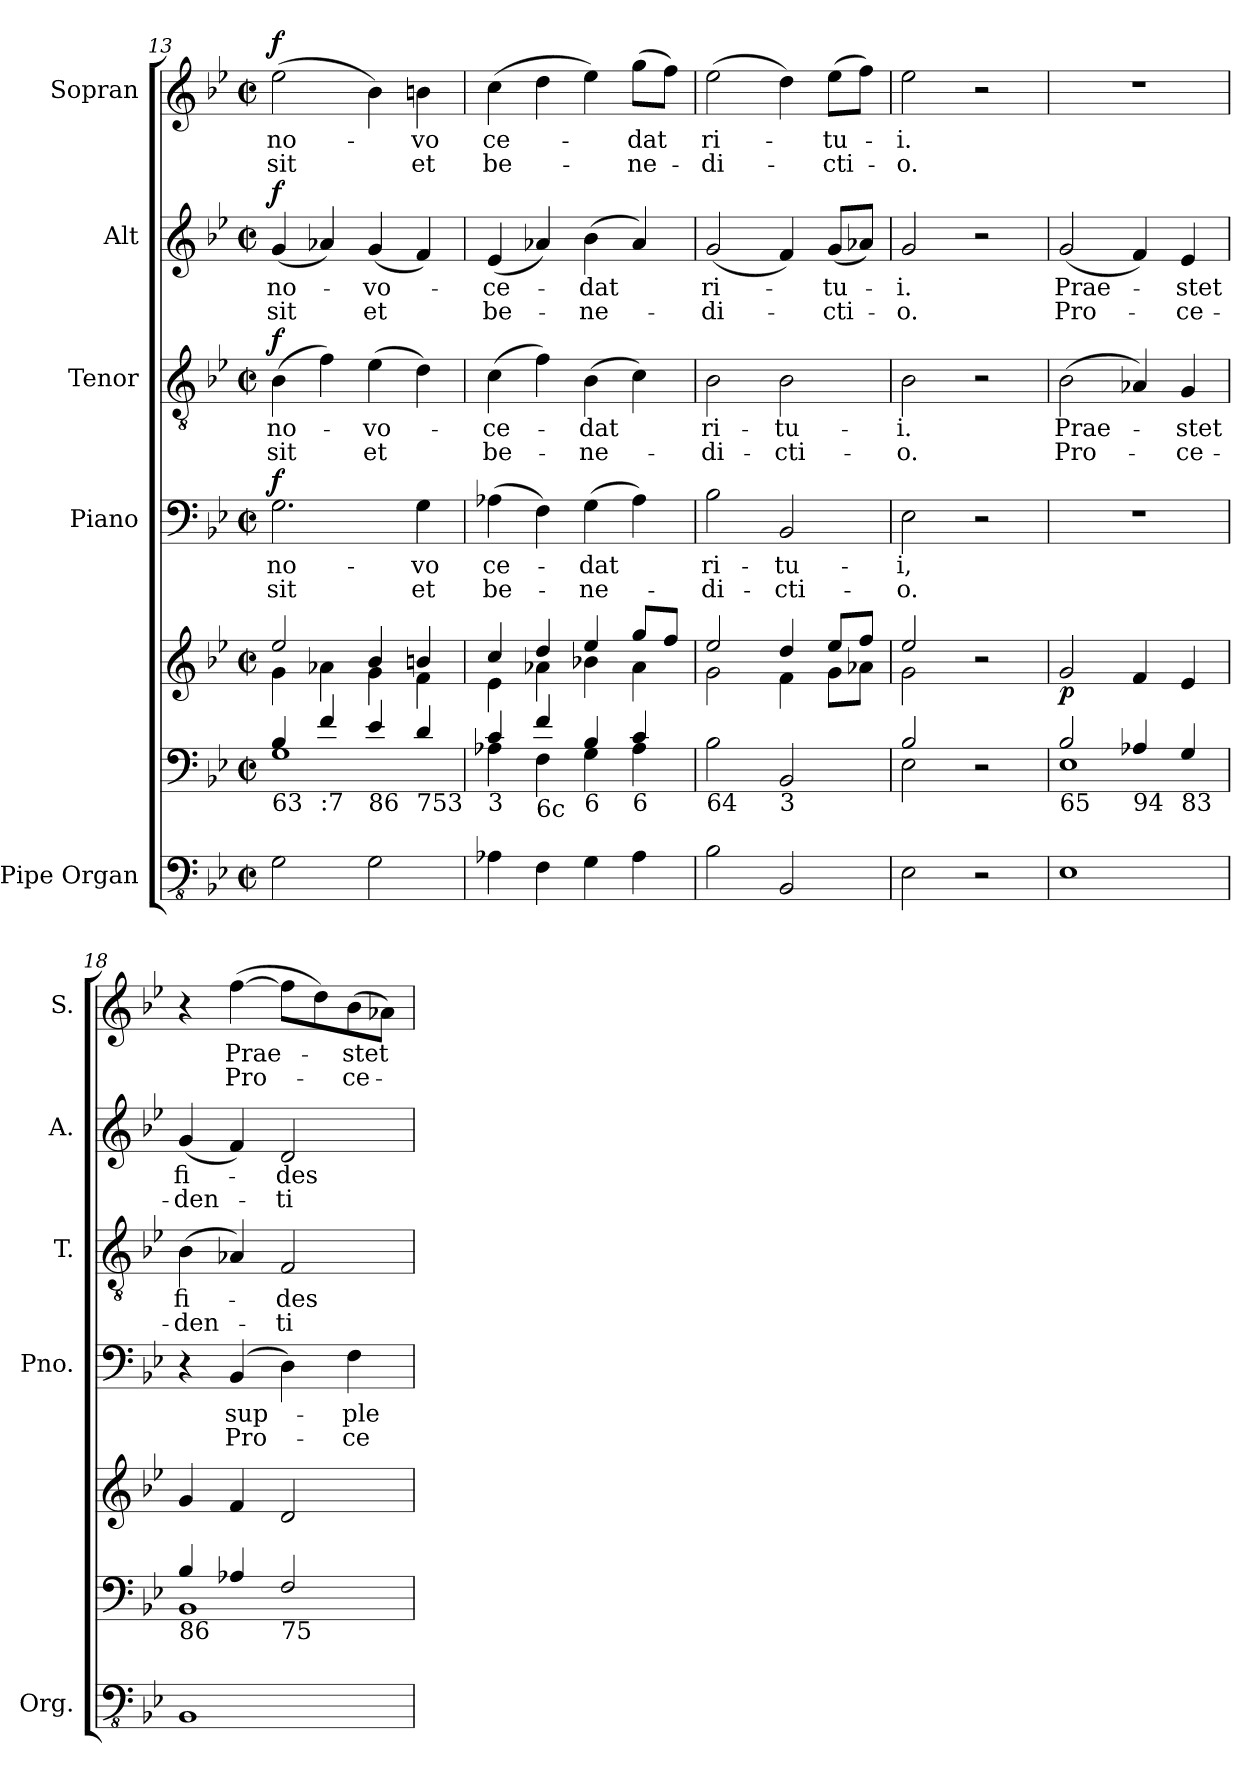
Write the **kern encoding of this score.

**kern	**kern	**kern	**dynam	**kern	**text	**text	**dynam	**kern	**text	**text	**dynam	**kern	**text	**text	**dynam	**kern	**text	**text	**dynam
*part5	*part5	*part5	*part5	*part4	*part4	*part4	*part4	*part3	*part3	*part3	*part3	*part2	*part2	*part2	*part2	*part1	*part1	*part1	*part1
*staff7	*staff6	*staff5	*staff5/6/7	*staff4	*staff4	*staff4	*staff4	*staff3	*staff3	*staff3	*staff3	*staff2	*staff2	*staff2	*staff2	*staff1	*staff1	*staff1	*staff1
*I"Pipe Organ	*	*	*	*I"Piano	*	*	*	*I"Tenor	*	*	*	*I"Alt	*	*	*	*I"Sopran	*	*	*
*I'Org.	*	*	*	*I'Pno.	*	*	*	*I'T.	*	*	*	*I'A.	*	*	*	*I'S.	*	*	*
*clefFv4	*clefF4	*clefG2	*	*clefF4	*	*	*	*clefGv2	*	*	*	*clefG2	*	*	*	*clefG2	*	*	*
*k[b-e-]	*k[b-e-]	*k[b-e-]	*	*k[b-e-]	*	*	*	*k[b-e-]	*	*	*	*k[b-e-]	*	*	*	*k[b-e-]	*	*	*
*B-:	*B-:	*B-:	*	*B-:	*	*	*	*B-:	*	*	*	*B-:	*	*	*	*B-:	*	*	*
*M2/2	*M2/2	*M2/2	*	*M2/2	*	*	*	*M2/2	*	*	*	*M2/2	*	*	*	*M2/2	*	*	*
*met(c|)	*met(c|)	*met(c|)	*	*met(c|)	*	*	*	*met(c|)	*	*	*	*met(c|)	*	*	*	*met(c|)	*	*	*
=13	=13	=13	=13	=13	=13	=13	=13	=13	=13	=13	=13	=13	=13	=13	=13	=13	=13	=13	=13
*	*^	*^	*	*	*	*	*	*	*	*	*	*	*	*	*	*	*	*	*
!	!LO:TX:b:t=63	!	!	!	!	!	!	!	!	!	!	!	!	!	!	!	!	!	!	!	!
!	!	!	!	!	!	!	!LO:LY:b	!LO:LY:b	!LO:DY:b	!	!LO:LY:b	!LO:LY:b	!LO:DY:b	!	!LO:LY:b	!LO:LY:b	!LO:DY:b	!	!LO:LY:b	!LO:LY:b	!LO:DY:b
2GG\	4B-/	1G	2ee-/	4g\	.	2.G\	no-	sit	f	(>4B-\	no-	sit	f	(<4g/	no-	sit	f	(>2ee-\	no-	sit	f
!	!LO:TX:b:t=&colon;7	!	!	!	!	!	!	!	!	!	!	!	!	!	!	!	!	!	!	!	!
.	4f/	.	.	4a-X\	.	.	.	.	.	4f\)	.	.	.	4a-X/)	.	.	.	.	.	.	.
!	!LO:TX:b:t=86	!	!	!	!	!	!	!	!	!	!	!	!	!	!	!	!	!	!	!	!
!	!	!	!	!	!	!	!	!	!	!	!LO:LY:b	!LO:LY:b	!	!	!LO:LY:b	!LO:LY:b	!	!	!	!	!
2GG\	4e-/	.	4b-/	4g\	.	.	.	.	.	(>4e-\	-vo-	et	.	(<4g/	-vo-	et	.	4b-\)	.	.	.
!	!LO:TX:b:t=753	!	!	!	!	!	!	!	!	!	!	!	!	!	!	!	!	!	!	!	!
!	!	!	!	!	!	!	!LO:LY:b	!LO:LY:b	!	!	!	!	!	!	!	!	!	!	!LO:LY:b	!LO:LY:b	!
.	4d/	.	4bn/	4f\	.	4G\	-vo	et	.	4d\)	.	.	.	4f/)	.	.	.	4bn\	-vo	et	.
=14	=14	=14	=14	=14	=14	=14	=14	=14	=14	=14	=14	=14	=14	=14	=14	=14	=14	=14	=14	=14	=14
!	!LO:TX:b:t=3	!	!	!	!	!	!	!	!	!	!	!	!	!	!	!	!	!	!	!	!
!	!	!	!	!	!	!	!LO:LY:b	!LO:LY:b	!	!	!LO:LY:b	!LO:LY:b	!	!	!LO:LY:b	!LO:LY:b	!	!	!LO:LY:b	!LO:LY:b	!
4AA-X\	4c/	4A-X\	4cc/	4e-\	.	(>4A-X\	ce-	be-	.	(>4c\	-ce-	be-	.	(<4e-/	-ce-	be-	.	(>4cc\	ce-	be-	.
!	!LO:TX:b:t=6c	!	!	!	!	!	!	!	!	!	!	!	!	!	!	!	!	!	!	!	!
4FF\	4f/	4F\	4dd/	4a-X\	.	4F\)	.	.	.	4f\)	.	.	.	4a-X/)	.	.	.	4dd\	.	.	.
!	!LO:TX:b:t=6	!	!	!	!	!	!	!	!	!	!	!	!	!	!	!	!	!	!	!	!
!	!	!	!	!	!	!	!LO:LY:b	!LO:LY:b	!	!	!LO:LY:b	!LO:LY:b	!	!	!LO:LY:b	!LO:LY:b	!	!	!	!	!
4GG\	4B-/	4G\	4ee-/	4b-X\	.	(>4G\	-dat	-ne-	.	(>4B-\	-dat	-ne-	.	(>4b-\	-dat	-ne-	.	4ee-\)	.	.	.
!	!LO:TX:b:t=6	!	!	!	!	!	!	!	!	!	!	!	!	!	!	!	!	!	!	!	!
!	!	!	!	!	!	!	!	!	!	!	!	!	!	!	!	!	!	!	!LO:LY:b	!LO:LY:b	!
4AA-\	4c/	4A-\	8gg/L	4a-\	.	4A-\)	.	.	.	4c\)	.	.	.	4a-/)	.	.	.	(>8gg\L	-dat	-ne-	.
.	.	.	8ff/J	.	.	.	.	.	.	.	.	.	.	.	.	.	.	8ff\J)	.	.	.
*	*v	*v	*	*	*	*	*	*	*	*	*	*	*	*	*	*	*	*	*	*	*
=15	=15	=15	=15	=15	=15	=15	=15	=15	=15	=15	=15	=15	=15	=15	=15	=15	=15	=15	=15	=15
!	!LO:TX:b:t=64	!	!	!	!	!	!	!	!	!	!	!	!	!	!	!	!	!	!	!
!	!	!	!	!	!	!LO:LY:b	!LO:LY:b	!	!	!LO:LY:b	!LO:LY:b	!	!	!LO:LY:b	!LO:LY:b	!	!	!LO:LY:b	!LO:LY:b	!
2BB-\	2B-\	2ee-/	2g\	.	2B-\	ri-	-di-	.	2B-\	ri-	-di-	.	(<2g/	ri-	-di-	.	(>2ee-\	ri-	-di-	.
!	!LO:TX:b:t=3	!	!	!	!	!	!	!	!	!	!	!	!	!	!	!	!	!	!	!
!	!	!	!	!	!	!LO:LY:b	!LO:LY:b	!	!	!LO:LY:b	!LO:LY:b	!	!	!	!	!	!	!	!	!
2BBB-/	2BB-/	4dd/	4f\	.	2BB-/	-tu-	-cti-	.	2B-\	-tu-	-cti-	.	4f/)	.	.	.	4dd\)	.	.	.
!	!	!	!	!	!	!	!	!	!	!	!	!	!	!LO:LY:b	!LO:LY:b	!	!	!LO:LY:b	!LO:LY:b	!
.	.	8ee-/L	8g\L	.	.	.	.	.	.	.	.	.	(<8g/L	-tu-	-cti-	.	(>8ee-\L	-tu-	-cti-	.
.	.	8ff/J	8a-X\J	.	.	.	.	.	.	.	.	.	8a-X/J)	.	.	.	8ff\J)	.	.	.
=16	=16	=16	=16	=16	=16	=16	=16	=16	=16	=16	=16	=16	=16	=16	=16	=16	=16	=16	=16	=16
*	*^	*	*	*	*	*	*	*	*	*	*	*	*	*	*	*	*	*	*	*
!	!	!	!	!	!	!	!LO:LY:b	!LO:LY:b	!	!	!LO:LY:b	!LO:LY:b	!	!	!LO:LY:b	!LO:LY:b	!	!	!LO:LY:b	!LO:LY:b	!
2EE-\	2B-/	2E-\	2ee-/	2g\	.	2E-\	-i,	-o.	.	2B-\	-i.	-o.	.	2g/	-i.	-o.	.	2ee-\	-i.	-o.	.
2r	2r	2ryy	2r	2ryy	.	2r	.	.	.	2r	.	.	.	2r	.	.	.	2r	.	.	.
!!LO:PB:g=z
=17	=17	=17	=17	=17	=17	=17	=17	=17	=17	=17	=17	=17	=17	=17	=17	=17	=17	=17	=17	=17	=17
!	!LO:TX:b:t=65	!	!	!	!	!	!	!	!	!	!	!	!	!	!	!	!	!	!	!	!
!	!	!	!	!	!LO:DY:b	!	!	!	!	!	!LO:LY:b	!LO:LY:b	!	!	!LO:LY:b	!LO:LY:b	!	!	!	!	!
*	*	*	*v	*v	*	*	*	*	*	*	*	*	*	*	*	*	*	*	*	*	*
1EE-	2B-/	1E-	2g/	p	1r	.	.	.	(>2B-\	Prae-	Pro-	.	(<2g/	Prae-	Pro-	.	1r	.	.	.
!	!LO:TX:b:t=94	!	!	!	!	!	!	!	!	!	!	!	!	!	!	!	!	!	!	!
.	4A-X/	.	4f/	.	.	.	.	.	4A-X/)	.	.	.	4f/)	.	.	.	.	.	.	.
!	!LO:TX:b:t=83	!	!	!	!	!	!	!	!	!	!	!	!	!	!	!	!	!	!	!
!	!	!	!	!	!	!	!	!	!	!LO:LY:b	!LO:LY:b	!	!	!LO:LY:b	!LO:LY:b	!	!	!	!	!
.	4G/	.	4e-/	.	.	.	.	.	4G/	-stet	-ce-	.	4e-/	-stet	-ce-	.	.	.	.	.
=18	=18	=18	=18	=18	=18	=18	=18	=18	=18	=18	=18	=18	=18	=18	=18	=18	=18	=18	=18	=18
!	!LO:TX:b:t=86	!	!	!	!	!	!	!	!	!	!	!	!	!	!	!	!	!	!	!
!	!	!	!	!	!	!	!	!	!	!LO:LY:b	!LO:LY:b	!	!	!LO:LY:b	!LO:LY:b	!	!	!	!	!
1BBB-	4B-/	1BB-	4g/	.	4r	.	.	.	(>4B-\	fi-	-den-	.	(<4g/	fi-	-den-	.	4r	.	.	.
!	!	!	!	!	!	!LO:LY:b	!LO:LY:b	!	!	!	!	!	!	!	!	!	!	!LO:LY:b	!LO:LY:b	!
.	4A-X/	.	4f/	.	(>4BB-/	sup-	Pro-	.	4A-X/)	.	.	.	4f/)	.	.	.	(>[4ff\	Prae-	Pro-	.
!	!LO:TX:b:t=75	!	!	!	!	!	!	!	!	!	!	!	!	!	!	!	!	!	!	!
!	!	!	!	!	!	!	!	!	!	!LO:LY:b	!LO:LY:b	!	!	!LO:LY:b	!LO:LY:b	!	!	!	!	!
.	2F/	.	2d/	.	4D\)	.	.	.	2F/	-des	-ti	.	2d/	-des	-ti	.	8ff\L]	.	.	.
.	.	.	.	.	.	.	.	.	.	.	.	.	.	.	.	.	8dd\)	.	.	.
!	!	!	!	!	!	!LO:LY:b	!LO:LY:b	!	!	!	!	!	!	!	!	!	!	!LO:LY:b	!LO:LY:b	!
.	.	.	.	.	4F\	-ple-	-ce-	.	.	.	.	.	.	.	.	.	(>8b-\	-stet	-ce-	.
.	.	.	.	.	.	.	.	.	.	.	.	.	.	.	.	.	8a-X\J)	.	.	.
*	*v	*v	*	*	*	*	*	*	*	*	*	*	*	*	*	*	*	*	*	*
=	=	=	=	=	=	=	=	=	=	=	=	=	=	=	=	=	=	=	=
*-	*-	*-	*-	*-	*-	*-	*-	*-	*-	*-	*-	*-	*-	*-	*-	*-	*-	*-	*-
